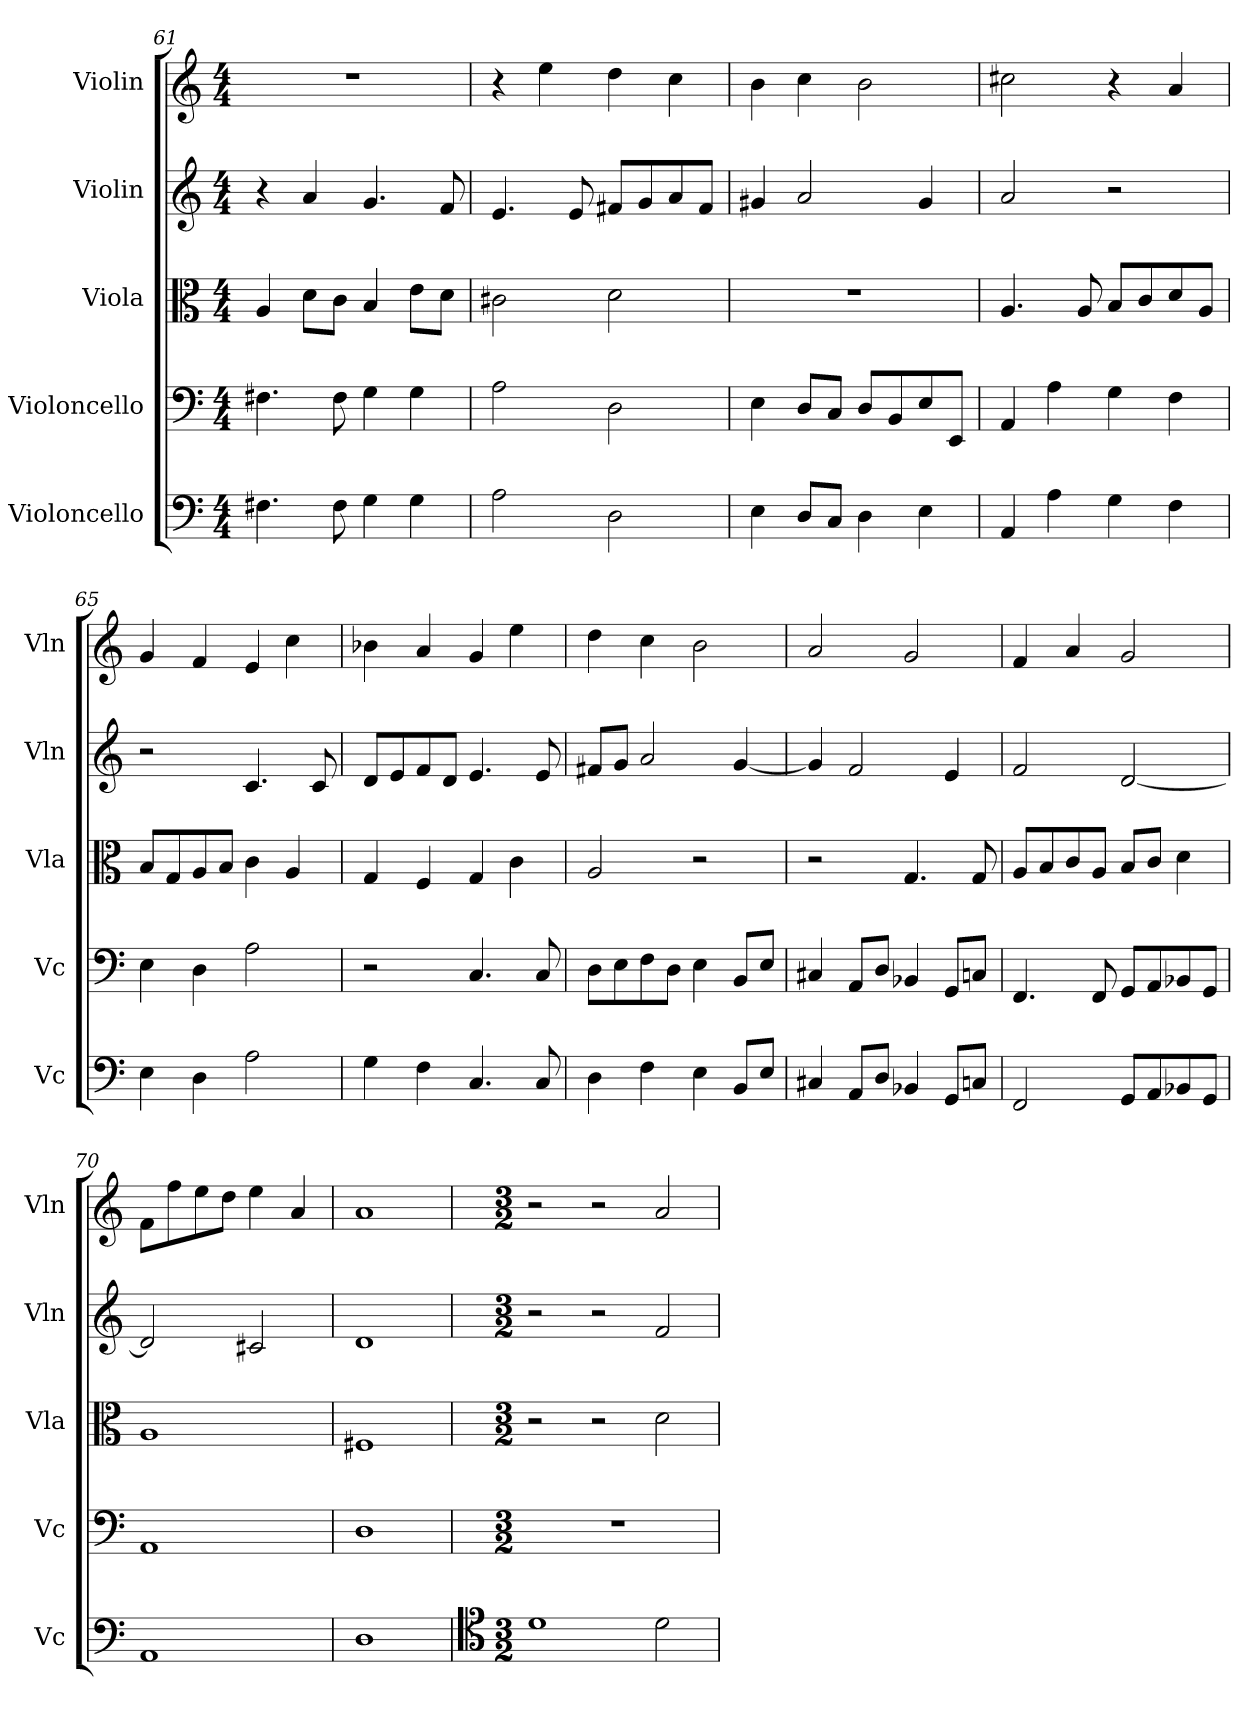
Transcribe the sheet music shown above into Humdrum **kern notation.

**kern	**kern	**kern	**kern	**kern
*part5	*part4	*part3	*part2	*part1
*staff5	*staff4	*staff3	*staff2	*staff1
*I"Violoncello	*I"Violoncello	*I"Viola	*I"Violin	*I"Violin
*I'Vc	*I'Vc	*I'Vla	*I'Vln	*I'Vln
*clefF4	*clefF4	*clefC3	*clefG2	*clefG2
*k[]	*k[]	*k[]	*k[]	*k[]
*M4/4	*M4/4	*M4/4	*M4/4	*M4/4
=61	=61	=61	=61	=61
4.F#X\	4.F#X\	4A/	4r	1r
.	.	8d\L	4a/	.
8F#\	8F#\	8c\J	.	.
4G\	4G\	4B/	4.g/	.
4G\	4G\	8e\L	.	.
.	.	8d\J	8f/	.
=62	=62	=62	=62	=62
2A\	2A\	2c#X\	4.e/	4r
.	.	.	.	4ee\
.	.	.	8e/	.
2D\	2D\	2d\	8f#X/L	4dd\
.	.	.	8g/	.
.	.	.	8a/	4cc\
.	.	.	8f#/J	.
=63	=63	=63	=63	=63
4E\	4E\	1r	4g#X/	4b\
8D/L	8D/L	.	2a/	4cc\
8C/J	8C/J	.	.	.
4D\	8D/L	.	.	2b\
.	8BB/	.	.	.
4E\	8E/	.	4g#/	.
.	8EE/J	.	.	.
=64	=64	=64	=64	=64
4AA/	4AA/	4.A/	2a/	2cc#X\
4A\	4A\	.	.	.
.	.	8A/	.	.
4G\	4G\	8B/L	2r	4r
.	.	8c/	.	.
4F\	4F\	8d/	.	4a/
.	.	8A/J	.	.
=65	=65	=65	=65	=65
4E\	4E\	8B/L	2r	4g/
.	.	8G/	.	.
4D\	4D\	8A/	.	4f/
.	.	8B/J	.	.
2A\	2A\	4c\	4.c/	4e/
.	.	4A/	.	4cc\
.	.	.	8c/	.
=66	=66	=66	=66	=66
4G\	2r	4G/	8d/L	4b-X\
.	.	.	8e/	.
4F\	.	4F/	8f/	4a/
.	.	.	8d/J	.
4.C/	4.C/	4G/	4.e/	4g/
.	.	4c\	.	4ee\
8C/	8C/	.	8e/	.
=67	=67	=67	=67	=67
4D\	8D\L	2A/	8f#X/L	4dd\
.	8E\	.	8g/J	.
4F\	8F\	.	2a/	4cc\
.	8D\J	.	.	.
4E\	4E\	2r	.	2b\
8BB/L	8BB/L	.	[4g/	.
8E/J	8E/J	.	.	.
=68	=68	=68	=68	=68
4C#X/	4C#X/	2r	4g/]	2a/
8AA/L	8AA/L	.	2f/	.
8D/J	8D/J	.	.	.
4BB-X/	4BB-X/	4.G/	.	2g/
8GG/L	8GG/L	.	4e/	.
8Cn/J	8Cn/J	8G/	.	.
=69	=69	=69	=69	=69
2FF/	4.FF/	8A/L	2f/	4f/
.	.	8B/	.	.
.	.	8c/	.	4a/
.	8FF/	8A/J	.	.
8GG/L	8GG/L	8B/L	[2d/	2g/
8AA/	8AA/	8c/J	.	.
8BB-X/	8BB-X/	4d\	.	.
8GG/J	8GG/J	.	.	.
=70	=70	=70	=70	=70
1AA	1AA	1A	2d/]	8f\L
.	.	.	.	8ff\
.	.	.	.	8ee\
.	.	.	.	8dd\J
.	.	.	2c#X/	4ee\
.	.	.	.	4a/
=71	=71	=71	=71	=71
1D	1D	1F#X	1d	1a
=72	=72	=72	=72	=72
*clefC4	*	*	*	*
*M3/2	*M3/2	*M3/2	*M3/2	*M3/2
1d	1.r	2r	2r	2r
.	.	2r	2r	2r
2d\	.	2d\	2f/	2a/
=	=	=	=	=
*-	*-	*-	*-	*-
